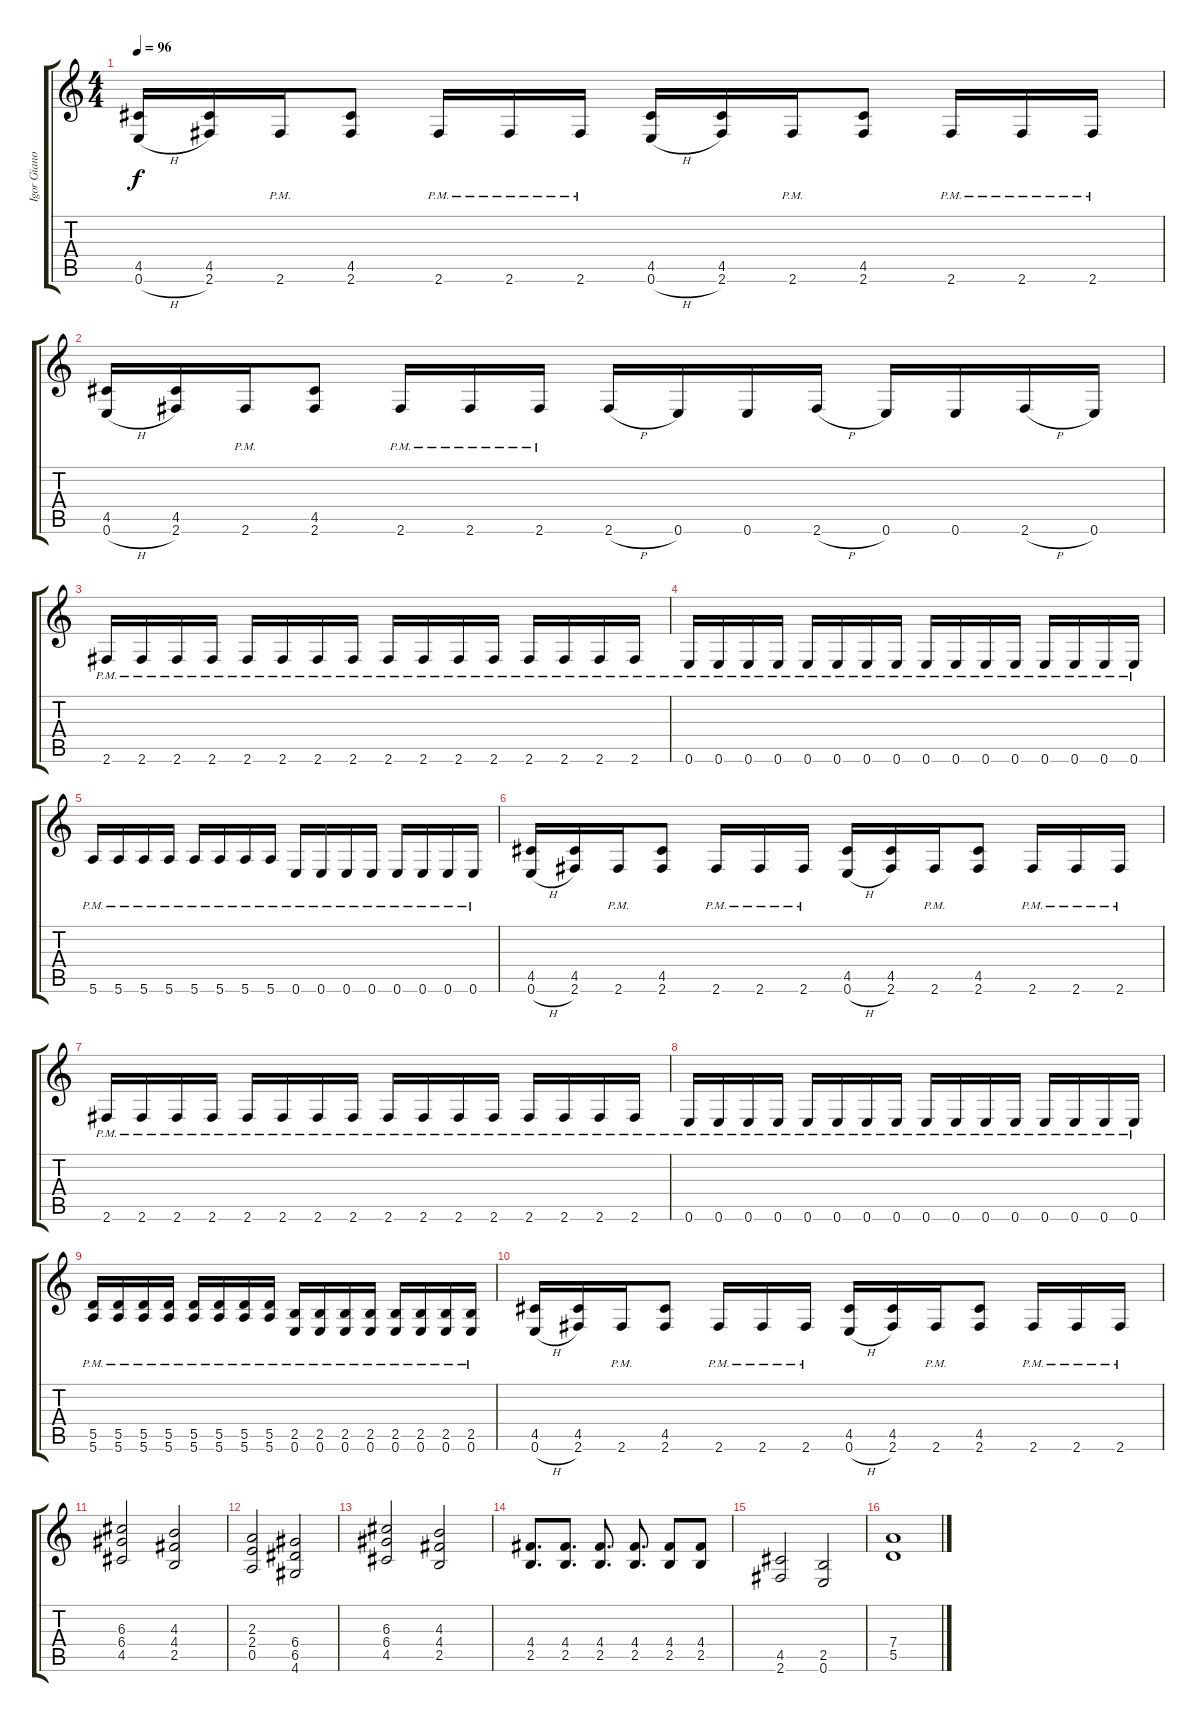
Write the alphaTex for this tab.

\track ("Igor Gianola" "Igor Giano") {instrument distortionguitar}
\staff {score tabs}
\tuning (E4 B3 G3 D3 A2 E2) {hide}
\ts (4 4)
\tempo 96
\clef g2
\ks c
(4.5 0.6{h}).16{dy f} (4.5 2.6).16 2.6{pm}.16 (4.5 2.6).8 2.6{pm}.16 2.6{pm}.16 2.6{pm}.16 (4.5 0.6{h}).16 (4.5 2.6).16 2.6{pm}.16 (4.5 2.6).8 2.6{pm}.16 2.6{pm}.16 2.6{pm}.16 |
(4.5 0.6{h}).16 (4.5 2.6).16 2.6{pm}.16 (4.5 2.6).8 2.6{pm}.16 2.6{pm}.16 2.6{pm}.16 2.6{h}.16 0.6.16 0.6.16 2.6{h}.16 0.6.16 0.6.16 2.6{h}.16 0.6.16 |
2.6{pm}.16 2.6{pm}.16 2.6{pm}.16 2.6{pm}.16 2.6{pm}.16 2.6{pm}.16 2.6{pm}.16 2.6{pm}.16 2.6{pm}.16 2.6{pm}.16 2.6{pm}.16 2.6{pm}.16 2.6{pm}.16 2.6{pm}.16 2.6{pm}.16 2.6{pm}.16 |
0.6{pm}.16 0.6{pm}.16 0.6{pm}.16 0.6{pm}.16 0.6{pm}.16 0.6{pm}.16 0.6{pm}.16 0.6{pm}.16 0.6{pm}.16 0.6{pm}.16 0.6{pm}.16 0.6{pm}.16 0.6{pm}.16 0.6{pm}.16 0.6{pm}.16 0.6{pm}.16 |
5.6{pm}.16 5.6{pm}.16 5.6{pm}.16 5.6{pm}.16 5.6{pm}.16 5.6{pm}.16 5.6{pm}.16 5.6{pm}.16 0.6{pm}.16 0.6{pm}.16 0.6{pm}.16 0.6{pm}.16 0.6{pm}.16 0.6{pm}.16 0.6{pm}.16 0.6{pm}.16 |
(4.5 0.6{h}).16 (4.5 2.6).16 2.6{pm}.16 (4.5 2.6).8 2.6{pm}.16 2.6{pm}.16 2.6{pm}.16 (4.5 0.6{h}).16 (4.5 2.6).16 2.6{pm}.16 (4.5 2.6).8 2.6{pm}.16 2.6{pm}.16 2.6{pm}.16 |
2.6{pm}.16 2.6{pm}.16 2.6{pm}.16 2.6{pm}.16 2.6{pm}.16 2.6{pm}.16 2.6{pm}.16 2.6{pm}.16 2.6{pm}.16 2.6{pm}.16 2.6{pm}.16 2.6{pm}.16 2.6{pm}.16 2.6{pm}.16 2.6{pm}.16 2.6{pm}.16 |
0.6{pm}.16 0.6{pm}.16 0.6{pm}.16 0.6{pm}.16 0.6{pm}.16 0.6{pm}.16 0.6{pm}.16 0.6{pm}.16 0.6{pm}.16 0.6{pm}.16 0.6{pm}.16 0.6{pm}.16 0.6{pm}.16 0.6{pm}.16 0.6{pm}.16 0.6{pm}.16 |
(5.5{pm} 5.6{pm}).16 (5.5{pm} 5.6{pm}).16 (5.5{pm} 5.6{pm}).16 (5.5{pm} 5.6{pm}).16 (5.5{pm} 5.6{pm}).16 (5.5{pm} 5.6{pm}).16 (5.5{pm} 5.6{pm}).16 (5.5{pm} 5.6{pm}).16 (2.5{pm} 0.6{pm}).16 (2.5{pm} 0.6{pm}).16 (2.5{pm} 0.6{pm}).16 (2.5{pm} 0.6{pm}).16 (2.5{pm} 0.6{pm}).16 (2.5{pm} 0.6{pm}).16 (2.5{pm} 0.6{pm}).16 (2.5{pm} 0.6{pm}).16 |
(4.5 0.6{h}).16 (4.5 2.6).16 2.6{pm}.16 (4.5 2.6).8 2.6{pm}.16 2.6{pm}.16 2.6{pm}.16 (4.5 0.6{h}).16 (4.5 2.6).16 2.6{pm}.16 (4.5 2.6).8 2.6{pm}.16 2.6{pm}.16 2.6{pm}.16 |
(6.3 6.4 4.5).2 (4.3 4.4 2.5).2 |
(2.3 2.4 0.5).2 (6.4 6.5 4.6).2 |
(6.3 6.4 4.5).2 (4.3 4.4 2.5).2 |
(4.4 2.5).8{d} (4.4 2.5).8{d} (4.4 2.5).8{d} (4.4 2.5).8{d} (4.4 2.5).8 (4.4 2.5).8 |
(4.5 2.6).2 (2.5 0.6).2 |
(7.4 5.5).1
